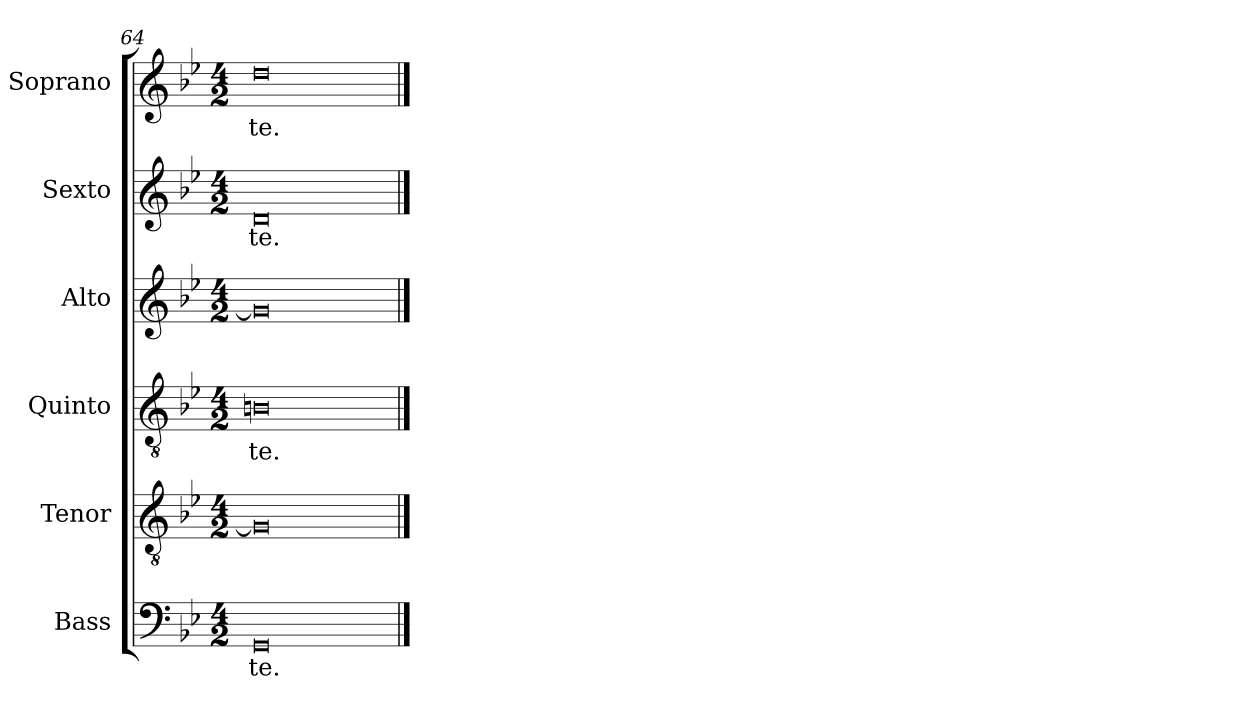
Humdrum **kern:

**kern	**text	**kern	**text	**kern	**text	**kern	**text	**kern	**text	**kern	**text
*part6	*part6	*part5	*part5	*part4	*part4	*part3	*part3	*part2	*part2	*part1	*part1
*staff6	*staff6	*staff5	*staff5	*staff4	*staff4	*staff3	*staff3	*staff2	*staff2	*staff1	*staff1
*I"Bass	*	*I"Tenor	*	*I"Quinto	*	*I"Alto	*	*I"Sexto	*	*I"Soprano	*
*I'B	*	*I'T	*	*I'Q	*	*I'A	*	*	*	*I'S	*
*clefF4	*	*clefGv2	*	*clefGv2	*	*clefG2	*	*clefG2	*	*clefG2	*
*k[b-e-]	*	*k[b-e-]	*	*k[b-e-]	*	*k[b-e-]	*	*k[b-e-]	*	*k[b-e-]	*
*B-:	*	*B-:	*	*B-:	*	*B-:	*	*B-:	*	*B-:	*
*M4/2	*	*M4/2	*	*M4/2	*	*M4/2	*	*M4/2	*	*M4/2	*
=64	=64	=64	=64	=64	=64	=64	=64	=64	=64	=64	=64
!	!LO:LY:b	!	!	!	!LO:LY:b	!	!	!	!LO:LY:b	!	!LO:LY:b
0GG	-te.	0G]	.	0Bn	-te.	0g]	.	0d	-te.	0dd	-te.
==	==	==	==	==	==	==	==	==	==	==	==
*-	*-	*-	*-	*-	*-	*-	*-	*-	*-	*-	*-
